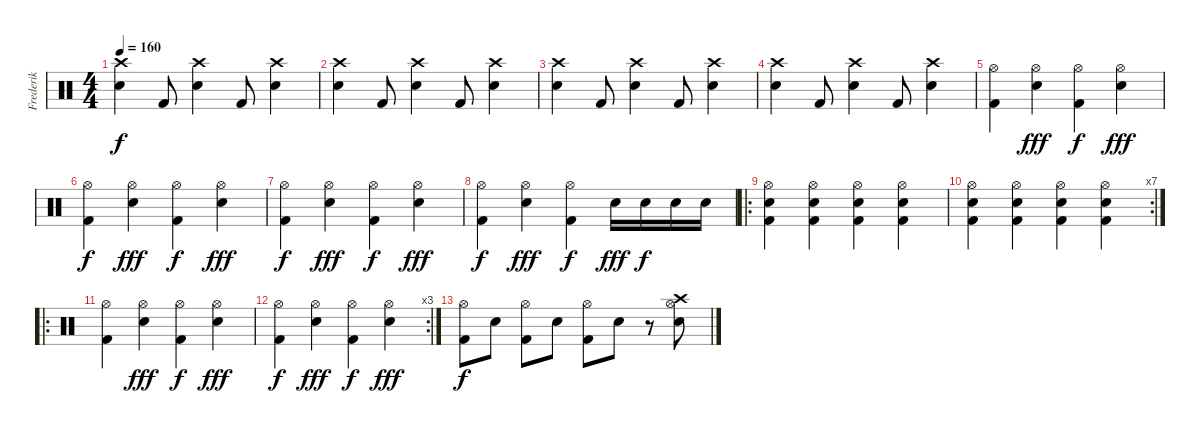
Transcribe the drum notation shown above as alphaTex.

\track ("Frederik" "Frederik") {instrument percussion}
\staff {score}
\articulation defaults
\ts (4 4)
\tempo 160
\clef neutral
\ks c
("Crash high (hit)" "Electric Snare (hit)").4{dy f} "Kick (hit) 2".8 ("Crash high (hit)" "Electric Snare (hit)").4 "Kick (hit) 2".8 ("Crash high (hit)" "Electric Snare (hit)").4 |
("Crash high (hit)" "Electric Snare (hit)").4 "Kick (hit) 2".8 ("Crash high (hit)" "Electric Snare (hit)").4 "Kick (hit) 2".8 ("Crash high (hit)" "Electric Snare (hit)").4 |
("Crash high (hit)" "Electric Snare (hit)").4 "Kick (hit) 2".8 ("Crash high (hit)" "Electric Snare (hit)").4 "Kick (hit) 2".8 ("Crash high (hit)" "Electric Snare (hit)").4 |
("Crash high (hit)" "Electric Snare (hit)").4 "Kick (hit) 2".8 ("Crash high (hit)" "Electric Snare (hit)").4 "Kick (hit) 2".8 ("Crash high (hit)" "Electric Snare (hit)").4 |
("Kick (hit) 2" "Hi-Hat (open)").4 ("Electric Snare (hit)" "Hi-Hat (open)").4{dy fff} ("Kick (hit) 2" "Hi-Hat (open)").4{dy f} ("Electric Snare (hit)" "Hi-Hat (open)").4{dy fff} |
("Kick (hit) 2" "Hi-Hat (open)").4{dy f} ("Electric Snare (hit)" "Hi-Hat (open)").4{dy fff} ("Kick (hit) 2" "Hi-Hat (open)").4{dy f} ("Electric Snare (hit)" "Hi-Hat (open)").4{dy fff} |
("Kick (hit) 2" "Hi-Hat (open)").4{dy f} ("Electric Snare (hit)" "Hi-Hat (open)").4{dy fff} ("Kick (hit) 2" "Hi-Hat (open)").4{dy f} ("Electric Snare (hit)" "Hi-Hat (open)").4{dy fff} |
("Kick (hit) 2" "Hi-Hat (open)").4{dy f} ("Electric Snare (hit)" "Hi-Hat (open)").4{dy fff} ("Kick (hit) 2" "Hi-Hat (open)").4{dy f} "Electric Snare (hit)".16{dy fff} "Electric Snare (hit)".16{dy f} "Electric Snare (hit)".16 "Electric Snare (hit)".16 |
\ro
("Hi-Hat (open)" "Kick (hit) 2" "Electric Snare (hit)").4 ("Hi-Hat (open)" "Kick (hit) 2" "Electric Snare (hit)").4 ("Hi-Hat (open)" "Kick (hit) 2" "Electric Snare (hit)").4 ("Hi-Hat (open)" "Kick (hit) 2" "Electric Snare (hit)").4 |
\rc 7
("Hi-Hat (open)" "Kick (hit) 2" "Electric Snare (hit)").4 ("Hi-Hat (open)" "Kick (hit) 2" "Electric Snare (hit)").4 ("Hi-Hat (open)" "Kick (hit) 2" "Electric Snare (hit)").4 ("Hi-Hat (open)" "Kick (hit) 2" "Electric Snare (hit)").4 |
\ro
("Kick (hit) 2" "Hi-Hat (open)").4 ("Electric Snare (hit)" "Hi-Hat (open)").4{dy fff} ("Kick (hit) 2" "Hi-Hat (open)").4{dy f} ("Electric Snare (hit)" "Hi-Hat (open)").4{dy fff} |
\rc 3
("Kick (hit) 2" "Hi-Hat (open)").4{dy f} ("Electric Snare (hit)" "Hi-Hat (open)").4{dy fff} ("Kick (hit) 2" "Hi-Hat (open)").4{dy f} ("Electric Snare (hit)" "Hi-Hat (open)").4{dy fff} |
("Hi-Hat (open)" "Kick (hit) 2").8{dy f} "Electric Snare (hit)".8 ("Hi-Hat (open)" "Kick (hit) 2").8 "Electric Snare (hit)".8 ("Hi-Hat (open)" "Kick (hit) 2").8 "Electric Snare (hit)".8 r.8 ("Crash high (hit)" "Electric Snare (hit)" "Hi-Hat (open)").8
